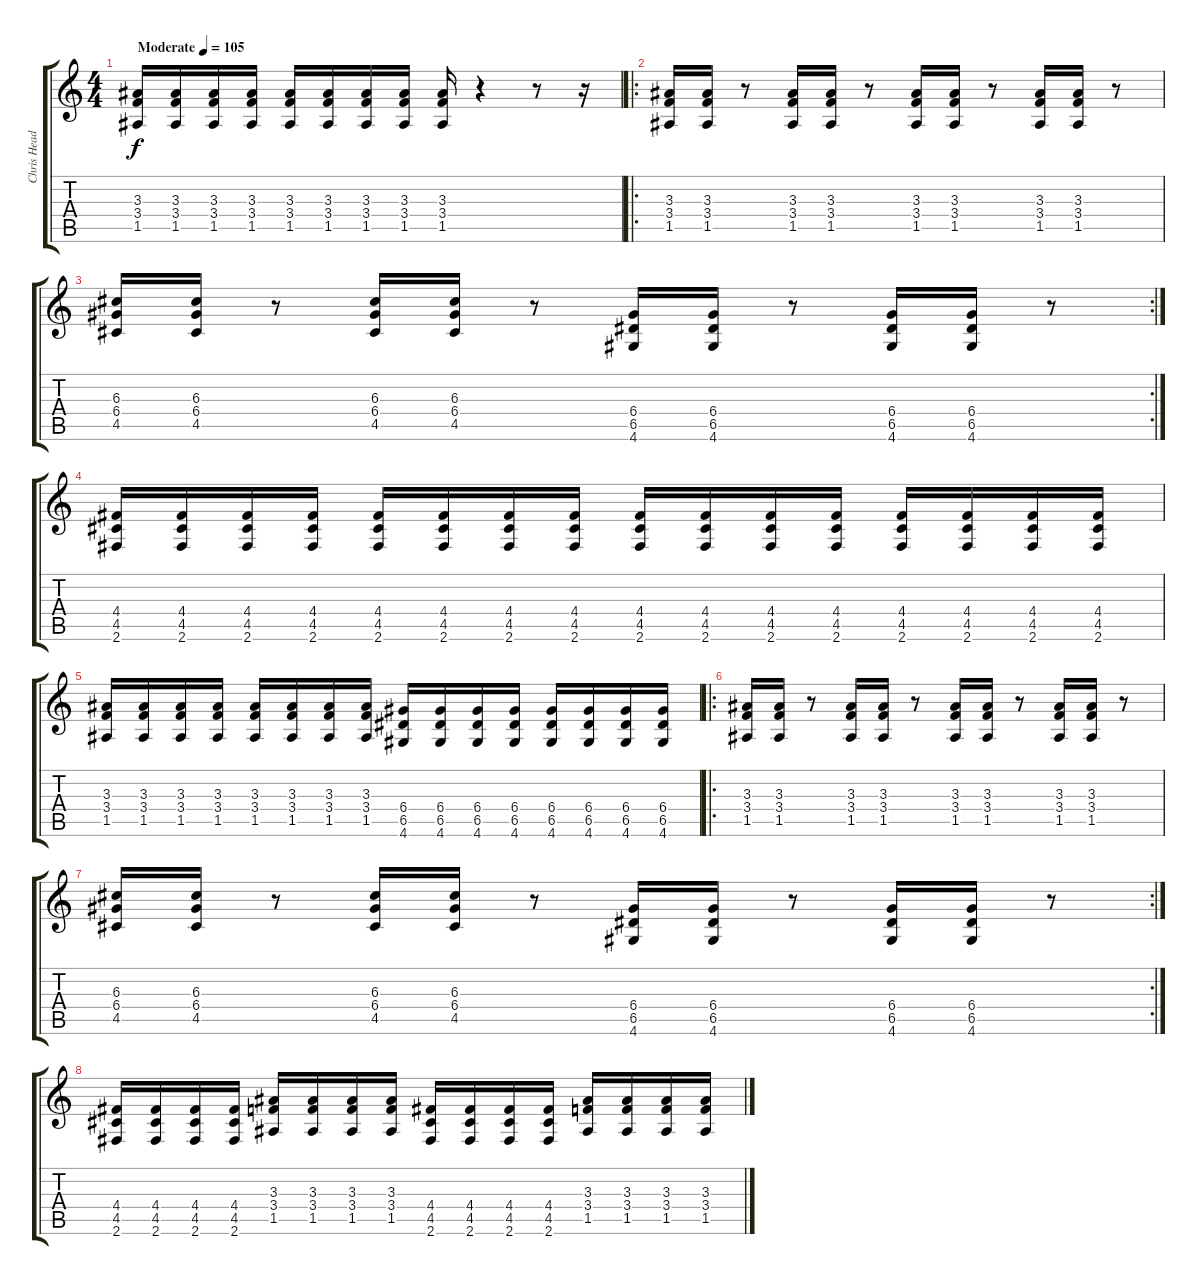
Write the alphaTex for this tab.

\track ("Chris Head" "Chris Head") {instrument distortionguitar}
\staff {score tabs}
\tuning (E4 B3 G3 D3 A2 E2) {hide}
\ts (4 4)
\tempo (105 "Moderate")
\clef g2
\ks c
(3.3 3.4 1.5).16{dy f instrument distortionguitar} (3.3 3.4 1.5).16 (3.3 3.4 1.5).16 (3.3 3.4 1.5).16 (3.3 3.4 1.5).16 (3.3 3.4 1.5).16 (3.3 3.4 1.5).16 (3.3 3.4 1.5).16 (3.3 3.4 1.5).16 r.4 r.8 r.16 |
\ro
(3.3 3.4 1.5).16 (3.3 3.4 1.5).16 r.8 (3.3 3.4 1.5).16 (3.3 3.4 1.5).16 r.8 (3.3 3.4 1.5).16 (3.3 3.4 1.5).16 r.8 (3.3 3.4 1.5).16 (3.3 3.4 1.5).16 r.8 |
\rc 2
(6.3 6.4 4.5).16 (6.3 6.4 4.5).16 r.8 (6.3 6.4 4.5).16 (6.3 6.4 4.5).16 r.8 (6.4 6.5 4.6).16 (6.4 6.5 4.6).16 r.8 (6.4 6.5 4.6).16 (6.4 6.5 4.6).16 r.8 |
(4.4 4.5 2.6).16 (4.4 4.5 2.6).16 (4.4 4.5 2.6).16 (4.4 4.5 2.6).16 (4.4 4.5 2.6).16 (4.4 4.5 2.6).16 (4.4 4.5 2.6).16 (4.4 4.5 2.6).16 (4.4 4.5 2.6).16 (4.4 4.5 2.6).16 (4.4 4.5 2.6).16 (4.4 4.5 2.6).16 (4.4 4.5 2.6).16 (4.4 4.5 2.6).16 (4.4 4.5 2.6).16 (4.4 4.5 2.6).16 |
(3.3 3.4 1.5).16 (3.3 3.4 1.5).16 (3.3 3.4 1.5).16 (3.3 3.4 1.5).16 (3.3 3.4 1.5).16 (3.3 3.4 1.5).16 (3.3 3.4 1.5).16 (3.3 3.4 1.5).16 (6.4 6.5 4.6).16 (6.4 6.5 4.6).16 (6.4 6.5 4.6).16 (6.4 6.5 4.6).16 (6.4 6.5 4.6).16 (6.4 6.5 4.6).16 (6.4 6.5 4.6).16 (6.4 6.5 4.6).16 |
\ro
(3.3 3.4 1.5).16 (3.3 3.4 1.5).16 r.8 (3.3 3.4 1.5).16 (3.3 3.4 1.5).16 r.8 (3.3 3.4 1.5).16 (3.3 3.4 1.5).16 r.8 (3.3 3.4 1.5).16 (3.3 3.4 1.5).16 r.8 |
\rc 2
(6.3 6.4 4.5).16 (6.3 6.4 4.5).16 r.8 (6.3 6.4 4.5).16 (6.3 6.4 4.5).16 r.8 (6.4 6.5 4.6).16 (6.4 6.5 4.6).16 r.8 (6.4 6.5 4.6).16 (6.4 6.5 4.6).16 r.8 |
(4.4 4.5 2.6).16 (4.4 4.5 2.6).16 (4.4 4.5 2.6).16 (4.4 4.5 2.6).16 (3.3 3.4 1.5).16 (3.3 3.4 1.5).16 (3.3 3.4 1.5).16 (3.3 3.4 1.5).16 (4.4 4.5 2.6).16 (4.4 4.5 2.6).16 (4.4 4.5 2.6).16 (4.4 4.5 2.6).16 (3.3 3.4 1.5).16 (3.3 3.4 1.5).16 (3.3 3.4 1.5).16 (3.3 3.4 1.5).16
